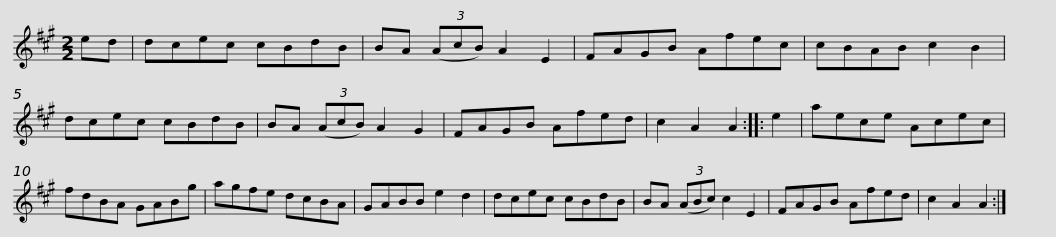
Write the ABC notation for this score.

X:1
L:1/8
M:2/2
I:linebreak $
K:A
V:1 treble
V:1
 ed | dcec cBdB | BA (3(AcB) A2 E2 | FAGB Afec | cBAB c2 B2 | %5
 dcec cBdB |$ BA (3(AcB) A2 G2 | FAGB Afed | c2 A2 A2 :: e2 | %10
 aece Acec | fdBA GABg |$ agfe dcBA | GABB e2 d2 | dcec cBdB | %15
 BA (3(ABc) c2 E2 | FAGB Afed | c2 A2 A2 :| %18
